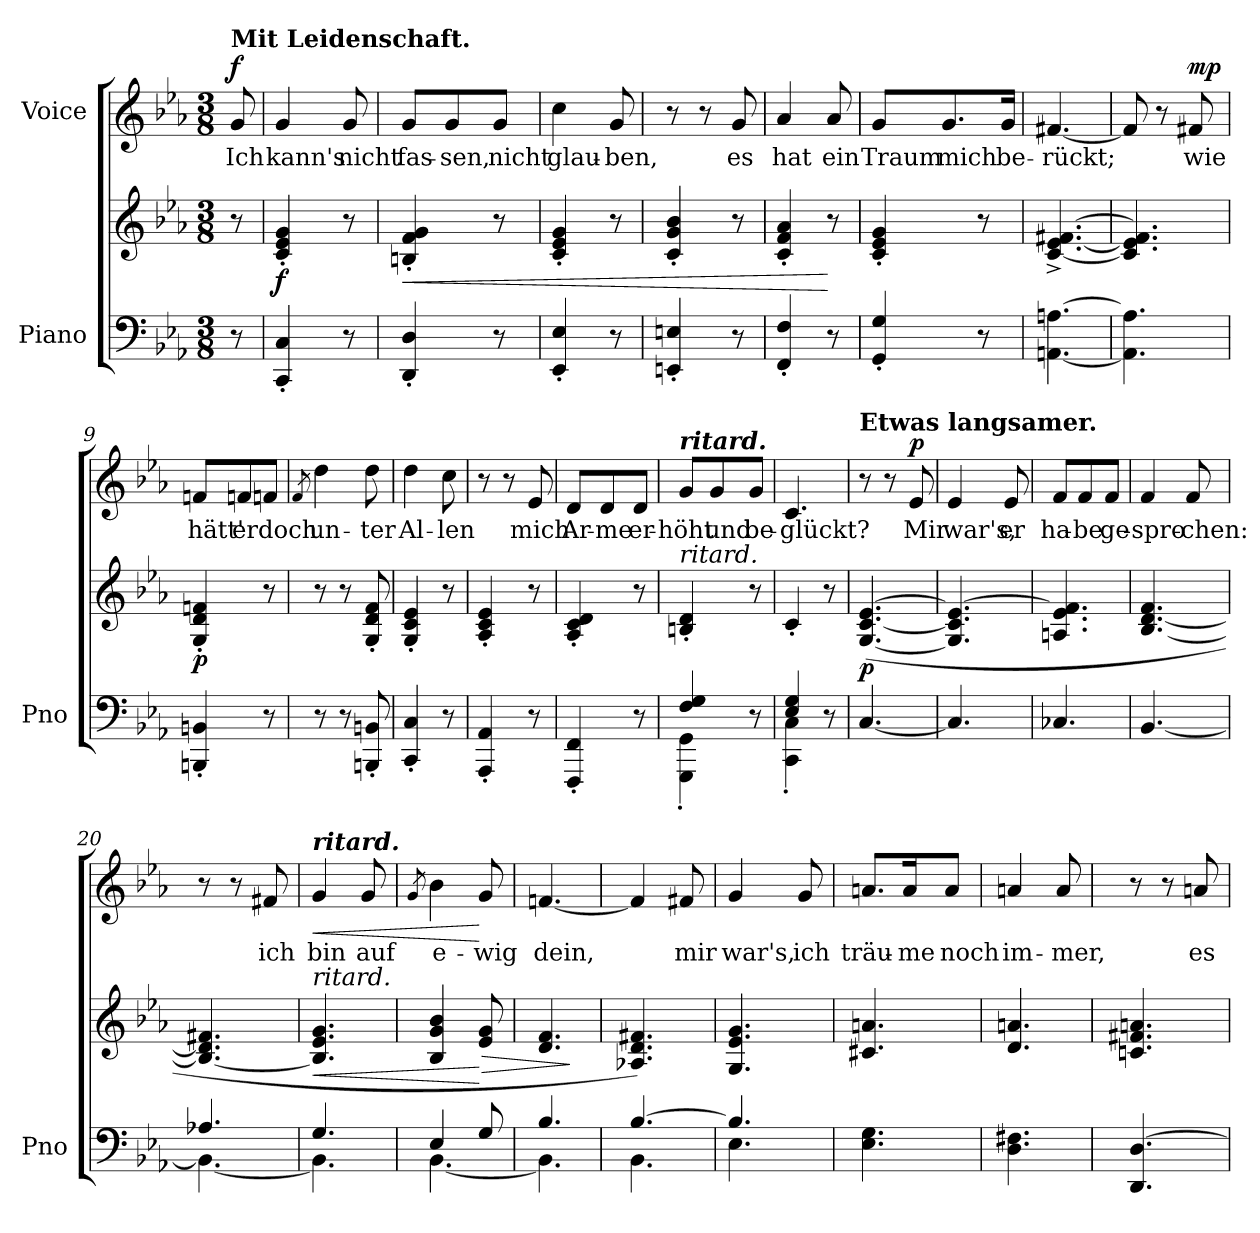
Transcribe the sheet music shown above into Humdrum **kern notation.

**kern	**kern	**dynam	**kern	**text	**dynam
*part2	*part2	*part2	*part1	*part1	*part1
*staff3	*staff2	*staff2/3	*staff1	*staff1	*staff1
*I"Piano	*	*	*I"Voice	*	*
*I'Pno	*	*	*	*	*
*clefF4	*clefG2	*	*clefG2	*	*
*k[b-e-a-]	*k[b-e-a-]	*	*k[b-e-a-]	*	*
*M3/8	*M3/8	*	*M3/8	*	*
=	=	=	=	=	=
!	!	!	!LO:TX:a:B:t=Mit Leidenschaft.	!	!
!	!	!	!	!LO:LY:b	!LO:DY:a
8r	8r	.	8g/	Ich	f
=1	=1	=1	=1	=1	=1
!	!	!LO:DY:b	!	!LO:LY:b	!
4CC/' 4C/'	4c/' 4e-/' 4g/'	f	4g/	kann's	.
!	!	!	!	!LO:LY:b	!
8r	8r	.	8g/	nicht	.
=2	=2	=2	=2	=2	=2
!	!	!LO:HP:b	!	!LO:LY:b	!
4DD/' 4D/'	4Bn/' 4f/' 4g/'	<	8g/L	fas-	.
!	!	!	!	!LO:LY:b	!
.	.	.	8g/	-sen,	.
!	!	!	!	!LO:LY:b	!
8r	8r	.	8g/J	nicht	.
=3	=3	=3	=3	=3	=3
!	!	!	!	!LO:LY:b	!
4EE-/' 4E-/'	4c/' 4e-/' 4g/'	.	4cc\	glau-	.
!	!	!	!	!LO:LY:b	!
8r	8r	.	8g/	-ben,	.
=4	=4	=4	=4	=4	=4
4EEn/' 4En/'	4c/' 4g/' 4b-/'	.	8r	.	.
.	.	.	8r	.	.
!	!	!	!	!LO:LY:b	!
8r	8r	.	8g/	es	.
=5	=5	=5	=5	=5	=5
!	!	!	!	!LO:LY:b	!
4FF/' 4F/'	4c/' 4f/' 4a-/'	.	4a-/	hat	.
!	!	!	!	!LO:LY:b	!
8r	8r	[	8a-/	ein	.
=6	=6	=6	=6	=6	=6
!	!	!	!	!LO:LY:b	!
4GG/' 4G/'	4c/' 4e-/' 4g/'	.	8g/L	Traum	.
!	!	!	!	!LO:LY:b	!
.	.	.	8.g/	mich	.
8r	8r	.	.	.	.
!	!	!	!	!LO:LY:b	!
.	.	.	16g/Jk	be-	.
=7	=7	=7	=7	=7	=7
!	!	!	!	!LO:LY:b	!
[4.AAn\ [4.An\	[4.c/^ [4.e-/^ [4.f#X/^	.	[4.f#X/	-rückt;	.
=8	=8	=8	=8	=8	=8
4.AA\] 4.A\]	4.c/] 4.e-/] 4.f#/]	.	8f#/]	.	.
.	.	.	8r	.	.
!	!	!	!	!LO:LY:b	!LO:DY:a
.	.	.	8f#X/	wie	mp
!!LO:LB:g=z
=9	=9	=9	=9	=9	=9
!	!	!LO:DY:b	!	!LO:LY:b	!
4BBBn/' 4BBn/'	4G/' 4d/' 4fn/'	p	8fn/L	hätt'	.
!	!	!	!	!LO:LY:b	!
.	.	.	8fn/	er	.
!	!	!	!	!LO:LY:b	!
8r	8r	.	8fn/J	doch	.
=10	=10	=10	=10	=10	=10
.	.	.	8qf/	.	.
!	!	!	!	!LO:LY:b	!
8r	8r	.	4dd\	un-	.
8r	8r	.	.	.	.
!	!	!	!	!LO:LY:b	!
8BBBn/' 8BBn/'	8G/' 8d/' 8f/'	.	8dd\	-ter	.
=11	=11	=11	=11	=11	=11
!	!	!	!	!LO:LY:b	!
4CC/' 4C/'	4G/' 4c/' 4e-/'	.	4dd\	Al-	.
!	!	!	!	!LO:LY:b	!
8r	8r	.	8cc\	-len	.
=12	=12	=12	=12	=12	=12
4AAA-/' 4AA-/'	4A-/' 4c/' 4e-/'	.	8r	.	.
.	.	.	8r	.	.
!	!	!	!	!LO:LY:b	!
8r	8r	.	8e-/	mich	.
=13	=13	=13	=13	=13	=13
!	!	!	!	!LO:LY:b	!
4FFF/' 4FF/'	4A-/' 4c/' 4d/'	.	8d/L	Ar-	.
!	!	!	!	!LO:LY:b	!
.	.	.	8d/	-me	.
!	!	!	!	!LO:LY:b	!
8r	8r	.	8d/J	er-	.
=14	=14	=14	=14	=14	=14
*^	*	*	*	*	*
!	!	!	!	!LO:TX:a:Bi:t=ritard.	!	!
!	!	!LO:TX:a:i:t=ritard.	!	!	!	!
!	!	!	!	!	!LO:LY:b	!
4F/ 4G/	4GGG\' 4GG\'	4Bn/' 4d/'	.	8g/L	-höht	.
!	!	!	!	!	!LO:LY:b	!
.	.	.	.	8g/	und	.
*	*	*	*	*MM113	*	*
!	!	!	!	!	!LO:LY:b	!
8r	8ryy	8r	.	8g/J	be-	.
=15	=15	=15	=15	=15	=15	=15
!	!	!	!	!	!LO:LY:b	!
4E-/ 4G/	4CC\' 4C\'	4c'/	.	4.c/	-glückt?	.
8r	8ryy	8r	.	.	.	.
=16	=16	=16	=16	=16	=16	=16
!	!	!	!	!LO:TX:a:B:t=Etwas langsamer.	!	!
!	!	!	!LO:DY:b	!	!	!
*v	*v	*	*	*	*	*
[4.C/	(>[4.G/ [4.c/ [4.e-/	p	8r	.	.
.	.	.	8r	.	.
!	!	!	!	!LO:LY:b	!LO:DY:a
.	.	.	8e-/	Mir	p
=17	=17	=17	=17	=17	=17
!	!	!	!	!LO:LY:b	!
4.C/]	4.G/] 4.c/] 4.e-/_	.	4e-/	war's,	.
!	!	!	!	!LO:LY:b	!
.	.	.	8e-/	er	.
=18	=18	=18	=18	=18	=18
!	!	!	!	!LO:LY:b	!
4.C-X/	4.An/ 4.e-/] 4.f/	.	8f/L	ha-	.
!	!	!	!	!LO:LY:b	!
.	.	.	8f/	-be	.
!	!	!	!	!LO:LY:b	!
.	.	.	8f/J	ge-	.
=19	=19	=19	=19	=19	=19
!	!	!	!	!LO:LY:b	!
[4.BB-/	[4.B-/ [4.d/ 4.f/	.	4f/	-spro-	.
!	!	!	!	!LO:LY:b	!
.	.	.	8f/	-chen:	.
!!LO:LB:g=z
=20	=20	=20	=20	=20	=20
*^	*	*	*	*	*
4.A-X/	4.BB-\_	4.B-/_ 4.d/] 4.f#X/	.	8r	.	.
.	.	.	.	8r	.	.
!	!	!	!	!	!LO:LY:b	!
.	.	.	.	8f#X/	ich	.
=21	=21	=21	=21	=21	=21	=21
!	!	!	!	!LO:TX:a:Bi:t=ritard.	!	!
!	!	!LO:TX:a:i:t=ritard.	!	!	!	!
!	!	!	!LO:HP:b	!	!LO:LY:b	!LO:HP:b
4.G/	4.BB-\]	4.B-/] 4.e-/ 4.g/	<	4g/	bin	<
!	!	!	!	!	!LO:LY:b	!
.	.	.	.	8g/	auf	.
=22	=22	=22	=22	=22	=22	=22
.	.	.	.	8qg/	.	.
!	!	!	!	!	!LO:LY:b	!
4E-/	[4.BB-\	4B-/ 4g/ 4b-/	.	4b-\	e-	.
!	!	!	!LO:HP:n=1:b	!	!LO:LY:b	!
8G/	.	8e-/ 8g/	[ >	8g/	-wig	[
=23	=23	=23	=23	=23	=23	=23
!	!	!	!	!	!LO:LY:b	!
4.B-/	4.BB-\]	4.d/ 4.f/	.	[4.fn/	dein,	.
*v	*v	*	*	*	*	*
.	.	]	.	.	.
=24	=24	=24	=24	=24	=24
*^	*	*	*	*	*
[4.B-/	4.BB-\	4.A-X/ 4.d/ 4.f#X/)	.	4fn/]	.	.
!	!	!	!	!	!LO:LY:b	!
.	.	.	.	8f#X/	mir	.
=25	=25	=25	=25	=25	=25	=25
!	!	!	!	!	!LO:LY:b	!
4.B-/]	4.E-\	4.G/ 4.e-/ 4.g/	.	4g/	war's,	.
!	!	!	!	!	!LO:LY:b	!
.	.	.	.	8g/	ich	.
*v	*v	*	*	*	*	*
=26	=26	=26	=26	=26	=26
!	!	!	!	!LO:LY:b	!
4.E-\ 4.G\	4.c#X/ 4.an/	.	8.an/L	träu-	.
!	!	!	!	!LO:LY:b	!
.	.	.	16a/K	-me	.
!	!	!	!	!LO:LY:b	!
.	.	.	8a/J	noch	.
=27	=27	=27	=27	=27	=27
!	!	!	!	!LO:LY:b	!
4.D\ 4.F#X\	4.d/ 4.an/	.	4an/	im-	.
!	!	!	!	!LO:LY:b	!
.	.	.	8a/	-mer,	.
=28	=28	=28	=28	=28	=28
4.DD/ [4.D/	4.cn/ 4.f#X/ 4.an/	.	8r	.	.
.	.	.	8r	.	.
!	!	!	!	!LO:LY:b	!
.	.	.	8an/	es	.
=	=	=	=	=	=
*-	*-	*-	*-	*-	*-
